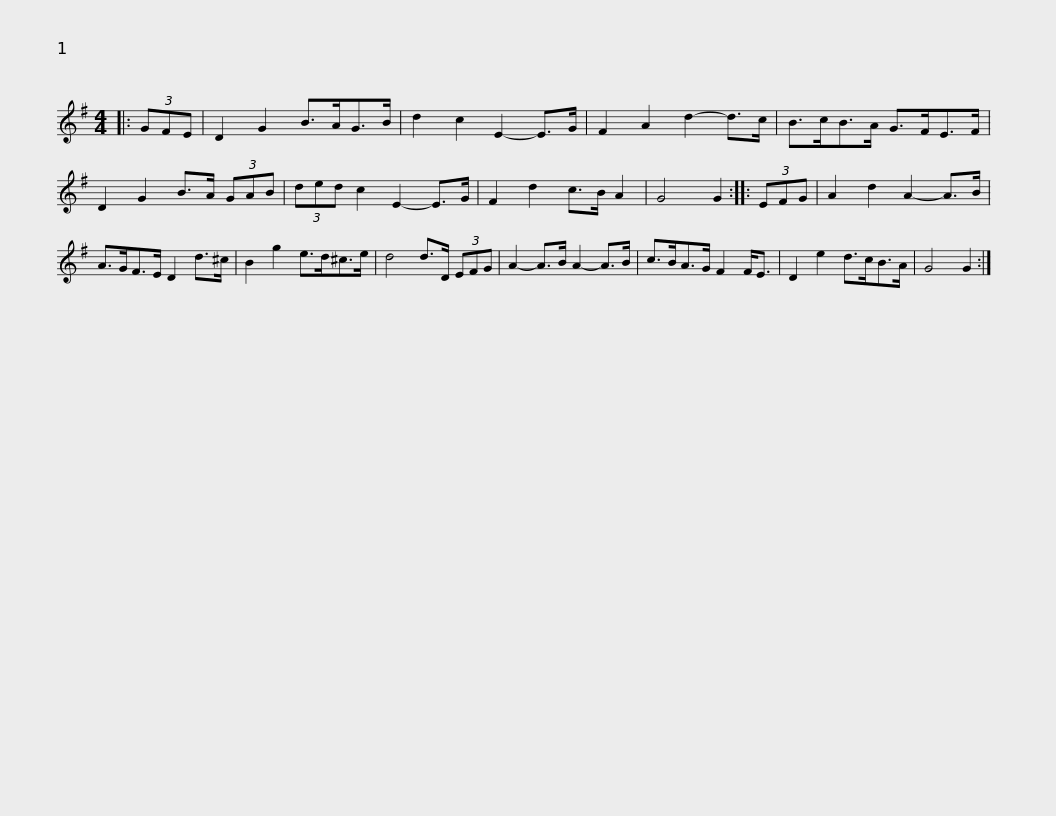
X:1
L:1/8
M:4/4
I:linebreak $
K:G
V:1 treble
V:1
|: (3GFE | D2 G2 B>AG>B | d2 c2 E2- E>G | F2 A2 d2- d>c | B>cB>A G>FE>F | %5
 D2 G2 B>A (3GAB |$ (3ded c2 E2- E>G | F2 d2 c>B A2 | G4 G2 :: (3EFG | %10
 A2 d2 A2- A>B | A>GF>E D2 d>^c | B2 g2 e>d^c>e |$ d4 d>D (3EFG | A2- A>B A2- A>B | %15
 c>BA>G F2 F<E | D2 e2 d>cB>A | G4 G2 :| %18
